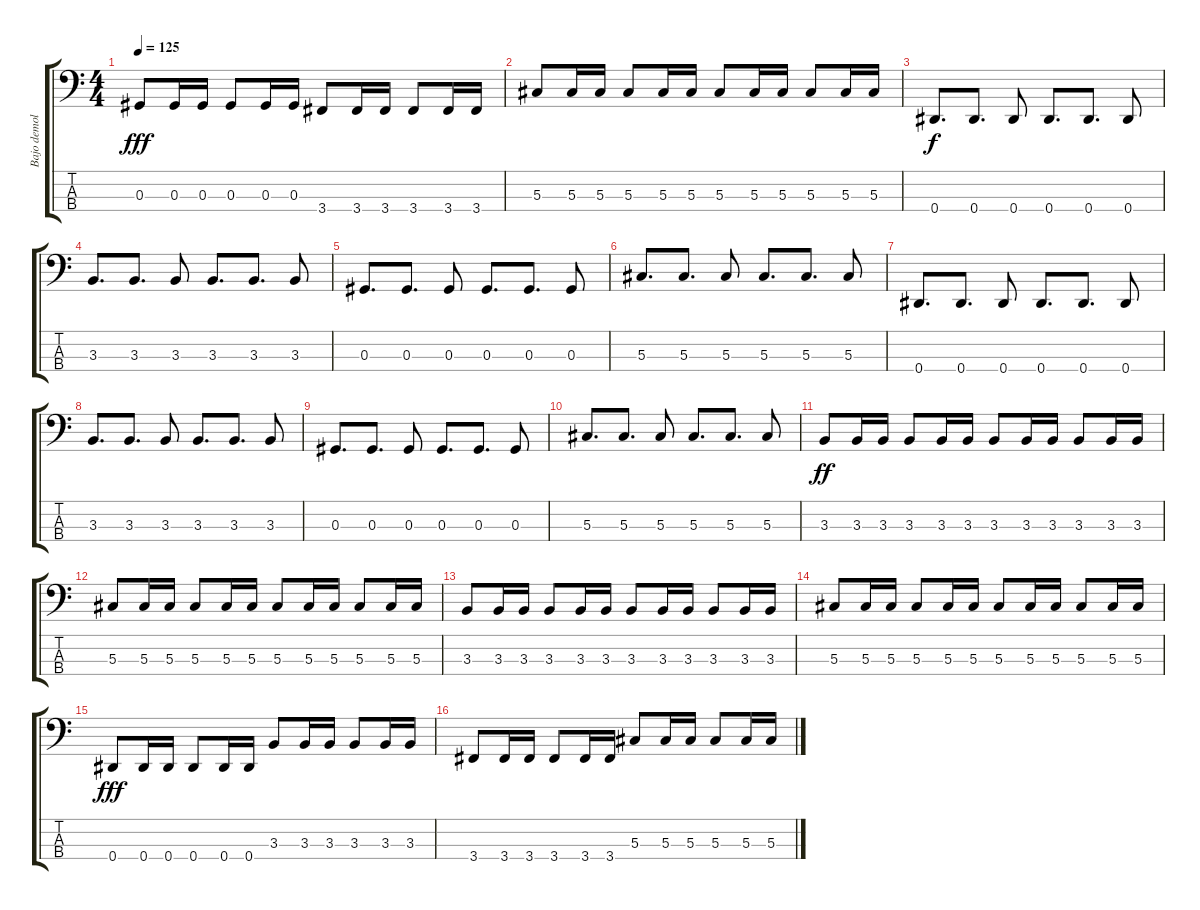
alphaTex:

\track ("Bajo demoledor" "Bajo demol") {instrument electricbassfinger}
\staff {score tabs}
\tuning (Gb2 Db2 Ab1 Eb1) {hide}
\ts (4 4)
\tempo 125
\clef f4
\ks c
0.3.8{dy fff} 0.3.16 0.3.16 0.3.8 0.3.16 0.3.16 3.4.8 3.4.16 3.4.16 3.4.8 3.4.16 3.4.16 |
5.3.8 5.3.16 5.3.16 5.3.8 5.3.16 5.3.16 5.3.8 5.3.16 5.3.16 5.3.8 5.3.16 5.3.16 |
0.4.8{d dy f} 0.4.8{d} 0.4.8 0.4.8{d} 0.4.8{d} 0.4.8 |
3.3.8{d} 3.3.8{d} 3.3.8 3.3.8{d} 3.3.8{d} 3.3.8 |
0.3.8{d} 0.3.8{d} 0.3.8 0.3.8{d} 0.3.8{d} 0.3.8 |
5.3.8{d} 5.3.8{d} 5.3.8 5.3.8{d} 5.3.8{d} 5.3.8 |
0.4.8{d} 0.4.8{d} 0.4.8 0.4.8{d} 0.4.8{d} 0.4.8 |
3.3.8{d} 3.3.8{d} 3.3.8 3.3.8{d} 3.3.8{d} 3.3.8 |
0.3.8{d} 0.3.8{d} 0.3.8 0.3.8{d} 0.3.8{d} 0.3.8 |
5.3.8{d} 5.3.8{d} 5.3.8 5.3.8{d} 5.3.8{d} 5.3.8 |
3.3.8{dy ff} 3.3.16 3.3.16 3.3.8 3.3.16 3.3.16 3.3.8 3.3.16 3.3.16 3.3.8 3.3.16 3.3.16 |
5.3.8 5.3.16 5.3.16 5.3.8 5.3.16 5.3.16 5.3.8 5.3.16 5.3.16 5.3.8 5.3.16 5.3.16 |
3.3.8 3.3.16 3.3.16 3.3.8 3.3.16 3.3.16 3.3.8 3.3.16 3.3.16 3.3.8 3.3.16 3.3.16 |
5.3.8 5.3.16 5.3.16 5.3.8 5.3.16 5.3.16 5.3.8 5.3.16 5.3.16 5.3.8 5.3.16 5.3.16 |
0.4.8{dy fff} 0.4.16 0.4.16 0.4.8 0.4.16 0.4.16 3.3.8 3.3.16 3.3.16 3.3.8 3.3.16 3.3.16 |
3.4.8 3.4.16 3.4.16 3.4.8 3.4.16 3.4.16 5.3.8 5.3.16 5.3.16 5.3.8 5.3.16 5.3.16
